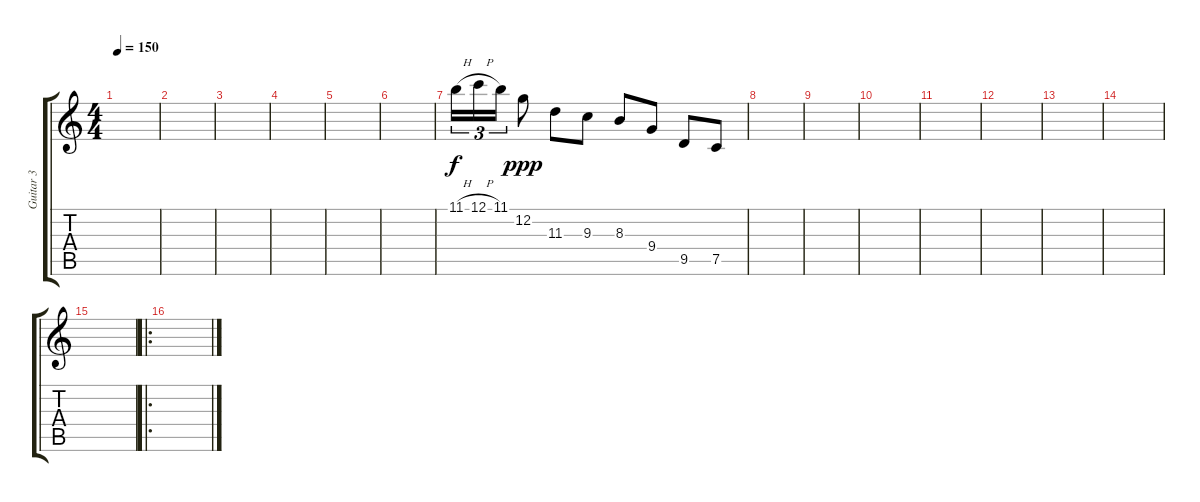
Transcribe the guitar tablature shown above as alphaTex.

\track ("Guitar 3" "Guitar 3") {instrument distortionguitar}
\staff {score tabs}
\tuning (C4 G3 Eb3 Bb2 F2 C2) {hide}
\ts (4 4)
\tempo 150
\clef g2
\ks c
|
|
|
|
|
|
11.1{h}.16{tu (3 2)} 12.1{h}.16{tu (3 2) dy f} 11.1.16{tu (3 2)} 12.2.8{dy ppp} 11.3.8 9.3.8 8.3.8 9.4.8 9.5.8 7.5.8 |
|
|
|
|
|
|
|
|
\ro
